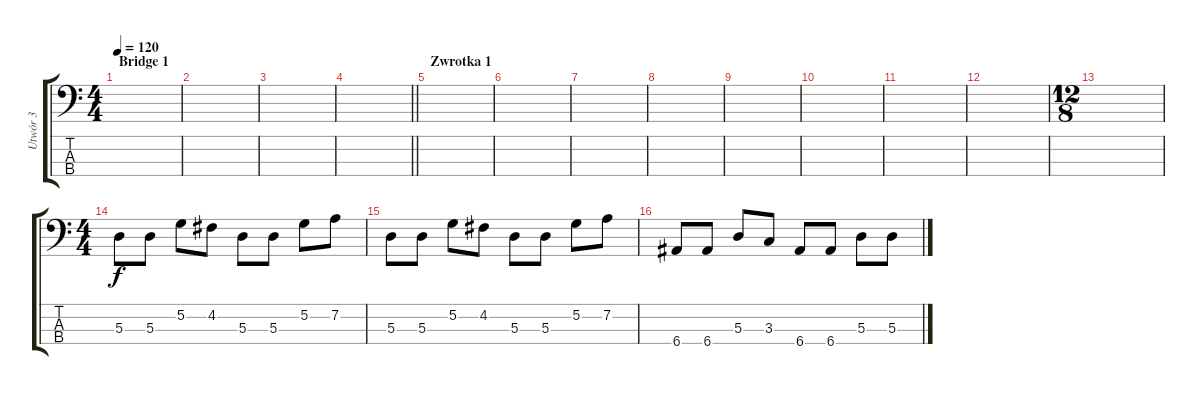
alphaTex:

\track ("Utwór 3" "Utwór 3") {instrument electricbasspick}
\staff {score tabs}
\tuning (G2 D2 A1 E1) {hide}
\ts (4 4)
\section ("" "Bridge 1")
\tempo 120
\clef f4
\ks c
|
|
|
\barLineRight lightlight
|
\section ("" "Zwrotka 1")
|
|
|
|
|
|
|
|
\ts (12 8)
|
\ts (4 4)
5.3.8 5.3.8 5.2.8 4.2.8 5.3.8 5.3.8 5.2.8 7.2.8 |
5.3.8 5.3.8 5.2.8 4.2.8 5.3.8 5.3.8 5.2.8 7.2.8 |
6.4.8 6.4.8 5.3.8 3.3.8 6.4.8 6.4.8 5.3.8 5.3.8
